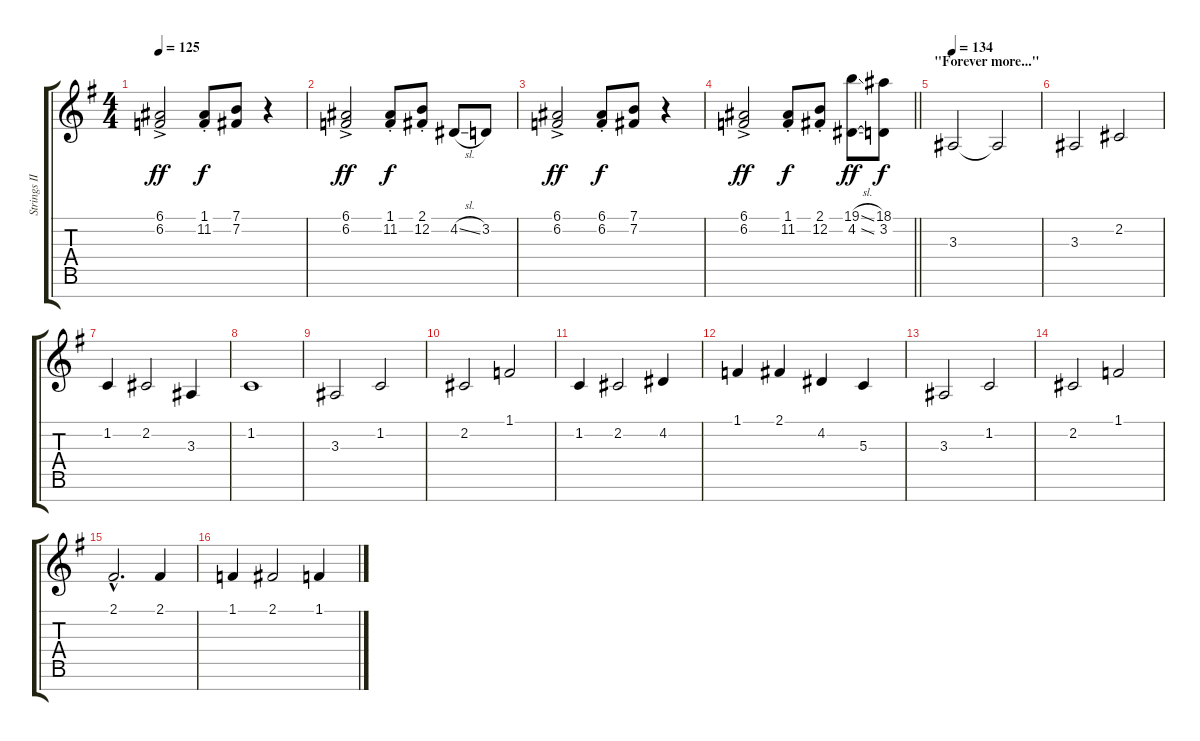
\track ("Strings II" "Strings II") {instrument stringensemble1}
\staff {score tabs}
\tuning (E4 B3 G3 D3 A2 E2 B1) {hide}
\ts (4 4)
\tempo 125
\clef g2
\ks g
(6.1{ac} 6.2{ac}).2{dy ff} (1.1 11.2{st}).8{dy f} (7.1 7.2).8 r.4 |
(6.1{ac} 6.2{ac}).2{dy ff} (1.1{st} 11.2{st}).8{dy f} (2.1{st} 12.2{st}).8 4.2{sl}.8 3.2.8 |
(6.1{ac} 6.2{ac}).2{dy ff} (6.1{st} 6.2).8{dy f} (7.1 7.2).8 r.4 |
\barLineRight lightlight
(6.1{ac} 6.2{ac}).2{dy ff} (1.1{st} 11.2).8{dy f} (2.1{st} 12.2).8 (19.1{sl} 4.2{sl}).8{dy ff} (18.1 3.2).8{dy f} |
\section ("" "\"Forever more...\"")
\tempo 134
3.3.2{volume 11} 3.3{t}.2{volume 13} |
3.3.2 2.2.2 |
1.2.4 2.2.2 3.3.4 |
1.2.1 |
3.3.2 1.2.2 |
2.2.2 1.1.2 |
1.2.4 2.2.2 4.2.4 |
1.1.4 2.1.4 4.2.4 5.3.4 |
3.3.2 1.2.2 |
2.2.2 1.1.2 |
2.1{hac}.2{d} 2.1.4 |
1.1.4 2.1.2 1.1.4
